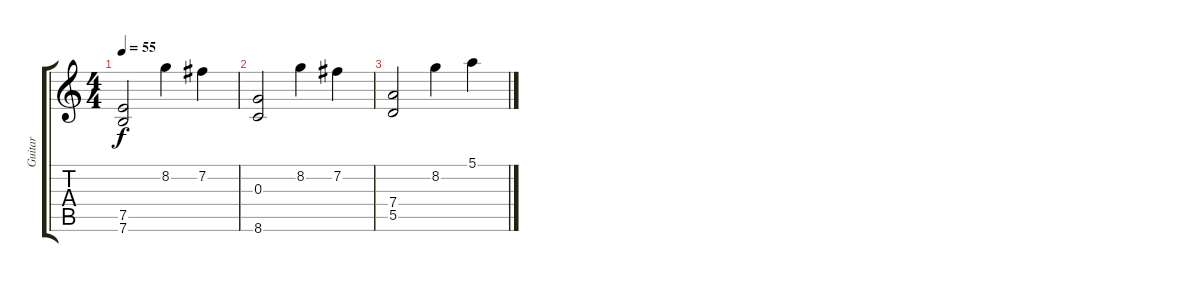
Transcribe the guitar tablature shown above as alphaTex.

\track ("Guitar" "Guitar") {instrument distortionguitar}
\staff {score tabs}
\tuning (E4 B3 G3 D3 A2 E2) {hide}
\ts (4 4)
\tempo 55
\clef g2
\ks c
(7.5 7.6).2{dy f} 8.2.4 7.2.4 |
(0.3 8.6).2 8.2.4 7.2.4 |
(7.4 5.5).2 8.2.4 5.1.4
